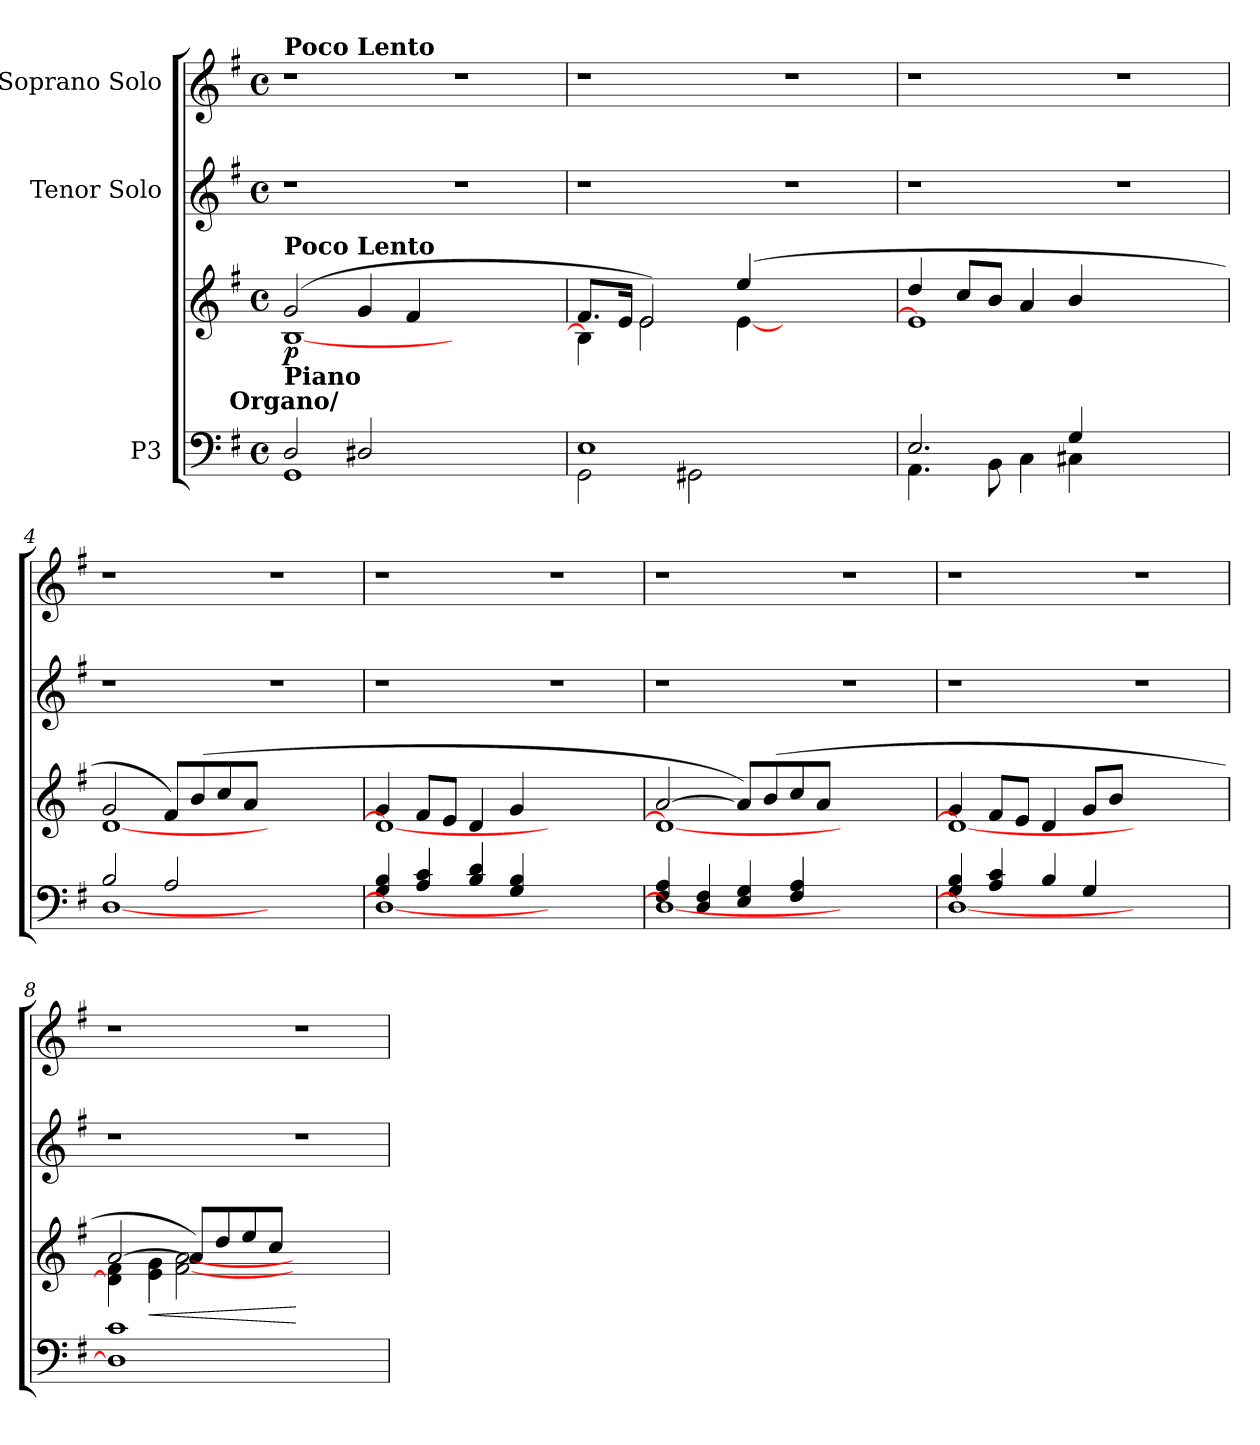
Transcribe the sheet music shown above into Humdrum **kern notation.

**kern	**kern	**dynam	**kern	**kern
*part3	*part3	*part3	*part2	*part1
*staff4	*staff3	*staff3/4	*staff2	*staff1
*I"P3	*	*	*I"Tenor Solo	*I"Soprano Solo
!!LO:PB:g=z
*clefF4	*clefG2	*	*clefG2	*clefG2
*	*	*	*ITrd7c12	*
*k[f#]	*k[f#]	*	*k[f#]	*k[f#]
*G:	*G:	*	*G:	*G:
*M4/4	*M4/4	*	*M4/4	*M4/4
*met(c)	*met(c)	*	*met(c)	*met(c)
*MM60	*MM60	*	*MM60	*MM60
=1	=1	=1	=1	=1
*^	*^	*	*	*
!	!	!	!	!	!	!LO:TX:a:B:t=Poco Lento
!	!	!LO:TX:a:B:t=Poco Lento	!	!	!	!
!LO:TX:a:B:cj:t=Organo/	!	!	!	!	!	!
!LO:TX:B:t=Piano	!	!	!	!	!	!
2Di/	1GGi	(2gi/	[1Bi	p	1r	1r
2D#Xi/	.	4gi/	.	.	.	.
.	.	4f#i/	.	.	.	.
1ryy	1ryy	1ryy	1ryy	.	1r	1r
=2	=2	=2	=2	=2	=2	=2
1Ei	2GGi\	8.f#i/L	4Bi\]	.	1r	1r
.	.	16ei/Jk	.	.	.	.
.	.	2ei/)	2ei\	.	.	.
.	2GG#Xi\	.	.	.	.	.
.	.	(4eei/	[4ei\	.	.	.
1ryy	1ryy	1ryy	1ryy	.	1r	1r
=3	=3	=3	=3	=3	=3	=3
2.Ei/	4.AAi\	4ddi/	1ei]	.	1r	1r
.	.	8cci/L	.	.	.	.
.	8BBi\	8bi/J	.	.	.	.
.	4Ci\	4ai/	.	.	.	.
4Gi/	4C#Xi\	4bi/	.	.	.	.
1ryy	1ryy	1ryy	1ryy	.	1r	1r
=4	=4	=4	=4	=4	=4	=4
2Bi/	[1Di	2gi/	[1di	.	1r	1r
2Ai/	.	8f#i/L)	.	.	.	.
.	.	(8bi/	.	.	.	.
.	.	8cci/	.	.	.	.
.	.	8ai/J	.	.	.	.
1ryy	1ryy	1ryy	1ryy	.	1r	1r
=5	=5	=5	=5	=5	=5	=5
4Gi/ 4Bi	1Di_	4gi/	1di_	.	1r	1r
4Ai/ 4ci	.	8f#i/L	.	.	.	.
.	.	8ei/J	.	.	.	.
4Bi/ 4di	.	4di/	.	.	.	.
4Gi/ 4Bi	.	4gi/	.	.	.	.
1ryy	1ryy	1ryy	1ryy	.	1r	1r
=6	=6	=6	=6	=6	=6	=6
4F#i/ 4Ai	1Di_	[2ai/	1di_	.	1r	1r
4Di/ 4F#i	.	.	.	.	.	.
4Ei/ 4Gi	.	8ai/L])	.	.	.	.
.	.	(8bi/	.	.	.	.
4F#i/ 4Ai	.	8cci/	.	.	.	.
.	.	8ai/J	.	.	.	.
1ryy	1ryy	1ryy	1ryy	.	1r	1r
!!LO:LB:g=z
=7	=7	=7	=7	=7	=7	=7
4Gi/ 4Bi	1Di_	4gi/	1di_	.	1r	1r
4Ai/ 4ci	.	8f#i/L	.	.	.	.
.	.	8ei/J	.	.	.	.
4Bi/	.	4di/	.	.	.	.
4Gi/	.	8gi/L	.	.	.	.
.	.	8bi/J	.	.	.	.
1ryy	1ryy	1ryy	1ryy	.	1r	1r
*v	*v	*	*	*	*	*
=8	=8	=8	=8	=8	=8
1Di] 1ci	[2ai/	4di\] 4f#i	.	1r	1r
!	!	!	!LO:HP:b	!	!
.	.	4ei\ 4gi	<	.	.
.	8ai/L])	[2f#i\ [2ai	.	.	.
.	8ddi/	.	.	.	.
.	8eei/	.	.	.	.
.	8cci/J	.	.	.	.
1ryy	1ryy	1ryy	[	1r	1r
*	*v	*v	*	*	*
=	=	=	=	=
*-	*-	*-	*-	*-
